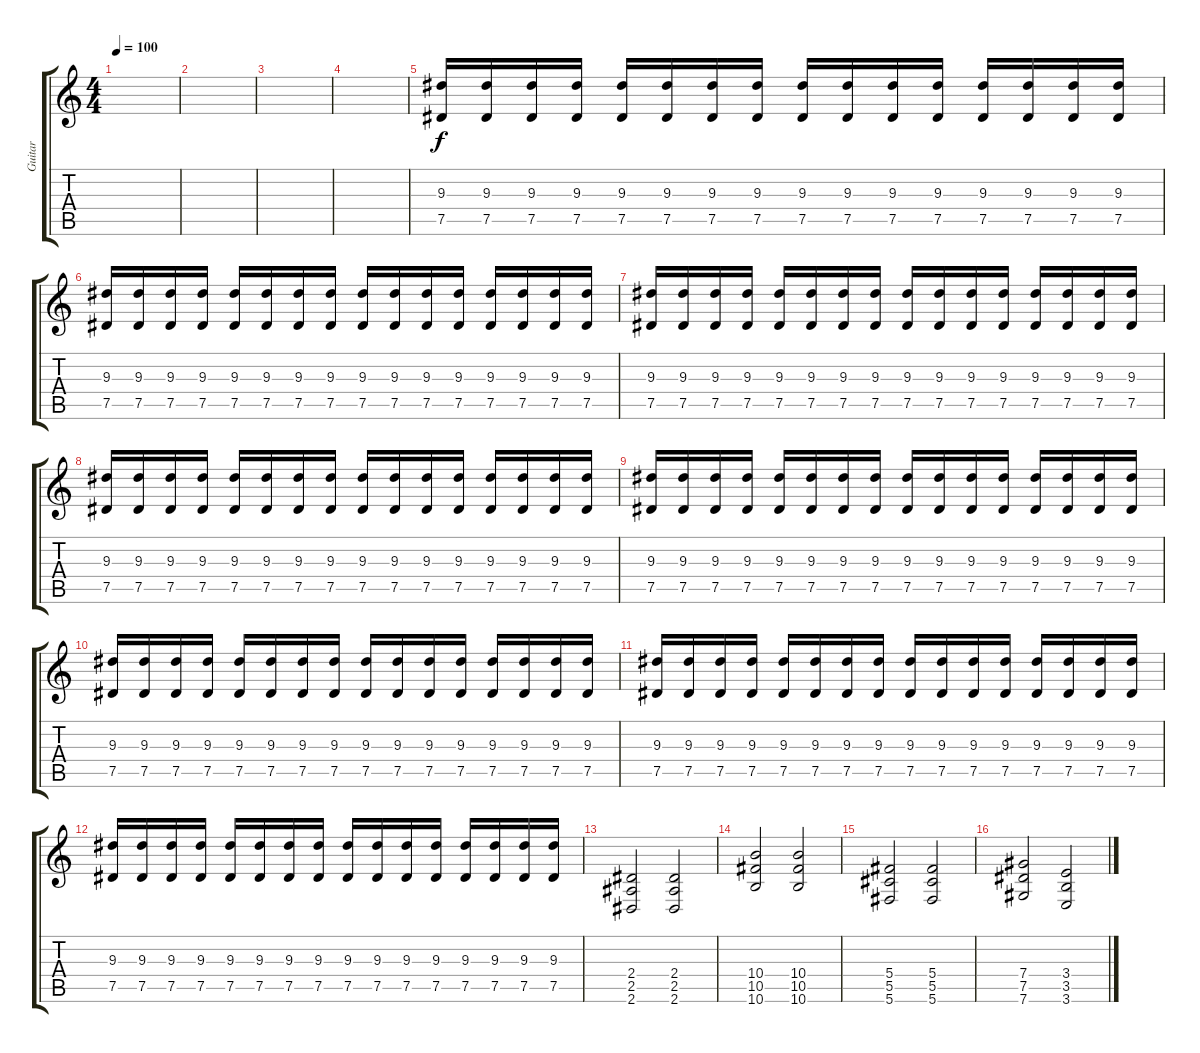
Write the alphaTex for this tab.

\track ("Guitar" "Guitar") {instrument electricguitarjazz}
\staff {score tabs}
\tuning (Eb4 Bb3 Gb3 Db3 Ab2 Db2) {hide}
\ts (4 4)
\tempo 100
\clef g2
\ks c
|
|
|
|
(9.3 7.5).16{volume 13 instrument distortionguitar} (9.3 7.5).16 (9.3 7.5).16 (9.3 7.5).16 (9.3 7.5).16 (9.3 7.5).16 (9.3 7.5).16 (9.3 7.5).16 (9.3 7.5).16 (9.3 7.5).16 (9.3 7.5).16 (9.3 7.5).16 (9.3 7.5).16 (9.3 7.5).16 (9.3 7.5).16 (9.3 7.5).16 |
(9.3 7.5).16{volume 16 instrument distortionguitar} (9.3 7.5).16 (9.3 7.5).16 (9.3 7.5).16 (9.3 7.5).16 (9.3 7.5).16 (9.3 7.5).16 (9.3 7.5).16 (9.3 7.5).16 (9.3 7.5).16 (9.3 7.5).16 (9.3 7.5).16 (9.3 7.5).16 (9.3 7.5).16 (9.3 7.5).16 (9.3 7.5).16 |
(9.3 7.5).16{volume 16 instrument distortionguitar} (9.3 7.5).16 (9.3 7.5).16 (9.3 7.5).16 (9.3 7.5).16 (9.3 7.5).16 (9.3 7.5).16 (9.3 7.5).16 (9.3 7.5).16 (9.3 7.5).16 (9.3 7.5).16 (9.3 7.5).16 (9.3 7.5).16 (9.3 7.5).16 (9.3 7.5).16 (9.3 7.5).16 |
(9.3 7.5).16{volume 16 instrument distortionguitar} (9.3 7.5).16 (9.3 7.5).16 (9.3 7.5).16 (9.3 7.5).16 (9.3 7.5).16 (9.3 7.5).16 (9.3 7.5).16 (9.3 7.5).16 (9.3 7.5).16 (9.3 7.5).16 (9.3 7.5).16 (9.3 7.5).16 (9.3 7.5).16 (9.3 7.5).16 (9.3 7.5).16 |
(9.3 7.5).16{volume 16 instrument distortionguitar} (9.3 7.5).16 (9.3 7.5).16 (9.3 7.5).16 (9.3 7.5).16 (9.3 7.5).16 (9.3 7.5).16 (9.3 7.5).16 (9.3 7.5).16 (9.3 7.5).16 (9.3 7.5).16 (9.3 7.5).16 (9.3 7.5).16 (9.3 7.5).16 (9.3 7.5).16 (9.3 7.5).16 |
(9.3 7.5).16{volume 16 instrument distortionguitar} (9.3 7.5).16 (9.3 7.5).16 (9.3 7.5).16 (9.3 7.5).16 (9.3 7.5).16 (9.3 7.5).16 (9.3 7.5).16 (9.3 7.5).16 (9.3 7.5).16 (9.3 7.5).16 (9.3 7.5).16 (9.3 7.5).16 (9.3 7.5).16 (9.3 7.5).16 (9.3 7.5).16 |
(9.3 7.5).16{volume 16 instrument distortionguitar} (9.3 7.5).16 (9.3 7.5).16 (9.3 7.5).16 (9.3 7.5).16 (9.3 7.5).16 (9.3 7.5).16 (9.3 7.5).16 (9.3 7.5).16 (9.3 7.5).16 (9.3 7.5).16 (9.3 7.5).16 (9.3 7.5).16 (9.3 7.5).16 (9.3 7.5).16 (9.3 7.5).16 |
(9.3 7.5).16{volume 16 instrument distortionguitar} (9.3 7.5).16 (9.3 7.5).16 (9.3 7.5).16 (9.3 7.5).16 (9.3 7.5).16 (9.3 7.5).16 (9.3 7.5).16 (9.3 7.5).16 (9.3 7.5).16 (9.3 7.5).16 (9.3 7.5).16 (9.3 7.5).16 (9.3 7.5).16 (9.3 7.5).16 (9.3 7.5).16 |
(2.4 2.5 2.6).2 (2.4 2.5 2.6).2 |
(10.4 10.5 10.6).2 (10.4 10.5 10.6).2 |
(5.4 5.5 5.6).2 (5.4 5.5 5.6).2 |
(7.4 7.5 7.6).2 (3.4 3.5 3.6).2
